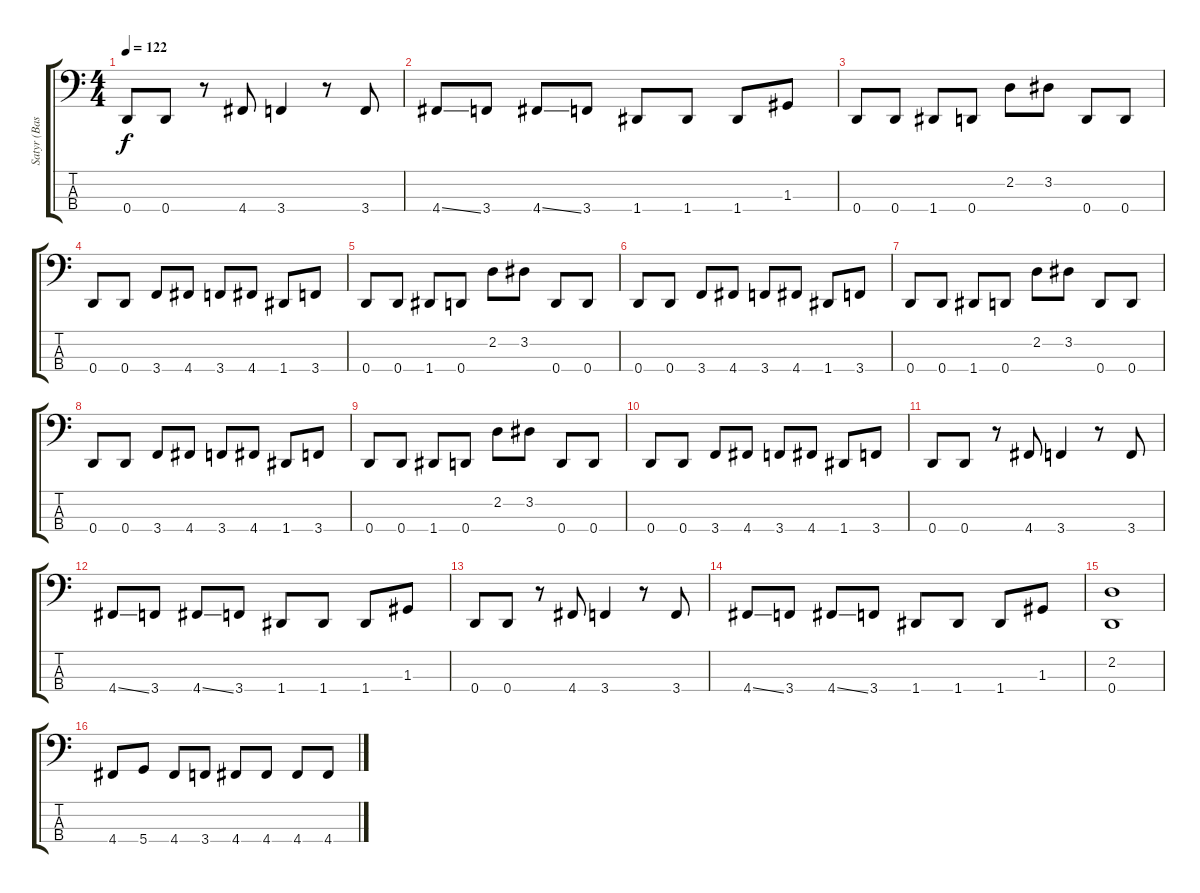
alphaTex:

\track ("Satyr (Bass)" "Satyr (Bas") {instrument electricbassfinger}
\staff {score tabs}
\tuning (F2 C2 G1 D1) {hide}
\ts (4 4)
\tempo 122
\clef f4
\ks c
0.4.8{dy f} 0.4.8 r.8 4.4.8 3.4.4 r.8 3.4.8 |
4.4{ss}.8 3.4.8 4.4{ss}.8 3.4.8 1.4.8 1.4.8 1.4.8 1.3.8 |
0.4.8 0.4.8 1.4.8 0.4.8 2.2.8 3.2.8 0.4.8 0.4.8 |
0.4.8 0.4.8 3.4.8 4.4.8 3.4.8 4.4.8 1.4.8 3.4.8 |
0.4.8 0.4.8 1.4.8 0.4.8 2.2.8 3.2.8 0.4.8 0.4.8 |
0.4.8 0.4.8 3.4.8 4.4.8 3.4.8 4.4.8 1.4.8 3.4.8 |
0.4.8 0.4.8 1.4.8 0.4.8 2.2.8 3.2.8 0.4.8 0.4.8 |
0.4.8 0.4.8 3.4.8 4.4.8 3.4.8 4.4.8 1.4.8 3.4.8 |
0.4.8 0.4.8 1.4.8 0.4.8 2.2.8 3.2.8 0.4.8 0.4.8 |
0.4.8 0.4.8 3.4.8 4.4.8 3.4.8 4.4.8 1.4.8 3.4.8 |
0.4.8 0.4.8 r.8 4.4.8 3.4.4 r.8 3.4.8 |
4.4{ss}.8 3.4.8 4.4{ss}.8 3.4.8 1.4.8 1.4.8 1.4.8 1.3.8 |
0.4.8 0.4.8 r.8 4.4.8 3.4.4 r.8 3.4.8 |
4.4{ss}.8 3.4.8 4.4{ss}.8 3.4.8 1.4.8 1.4.8 1.4.8 1.3.8 |
(2.2 0.4).1 |
4.4.8 5.4.8 4.4.8 3.4.8 4.4.8 4.4.8 4.4.8 4.4.8
